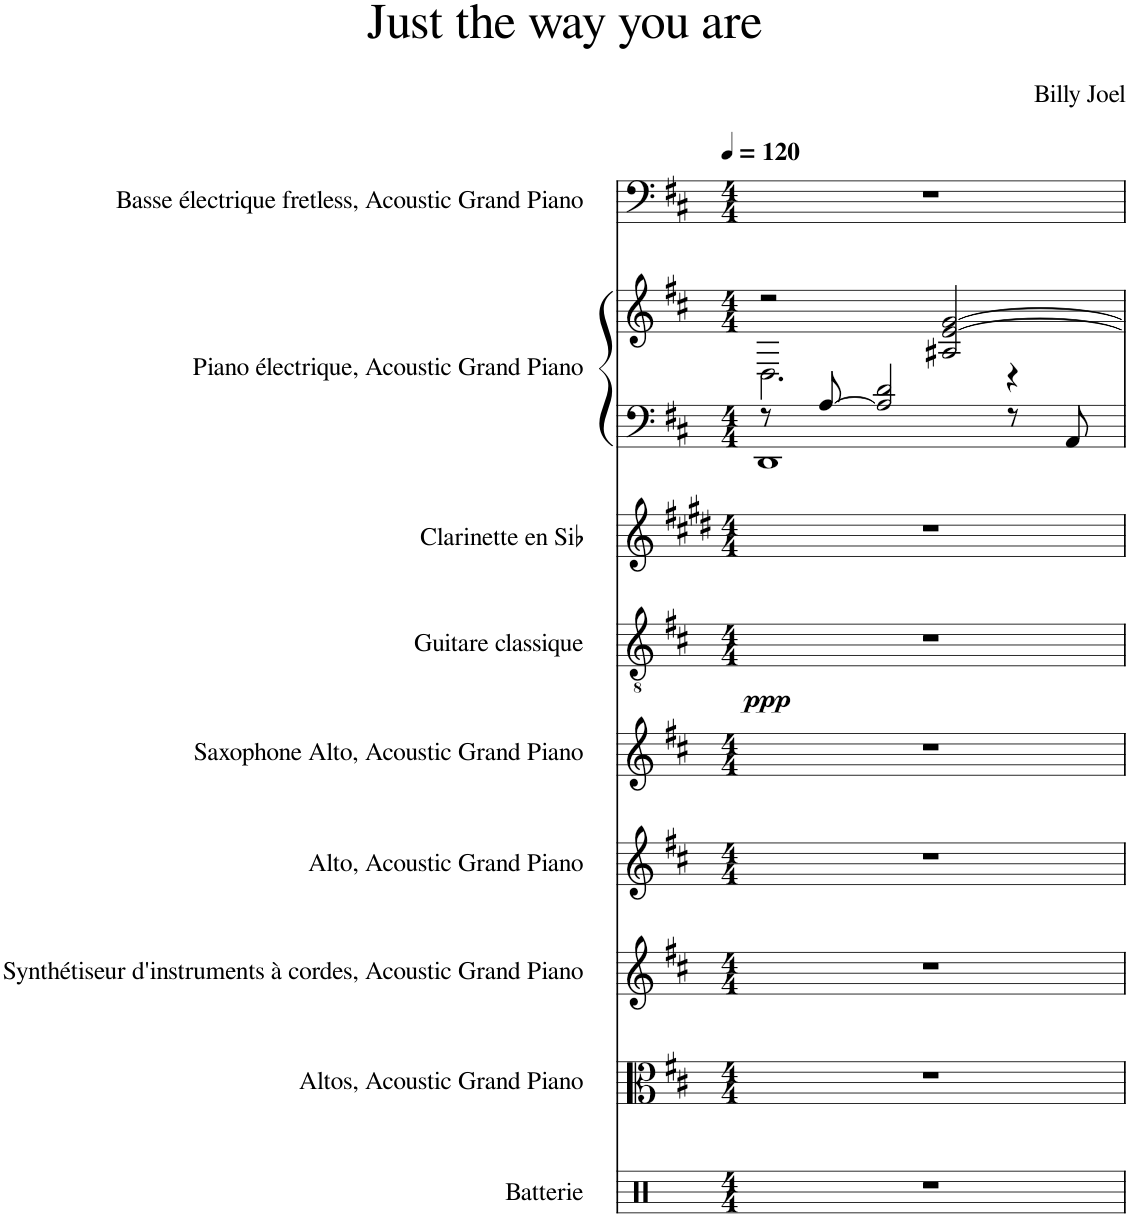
**kern	**kern	**kern	**kern	**kern	**kern	**dynam	**kern	**kern	**kern	**kern
*part9	*part8	*part7	*part6	*part5	*part4	*part4	*part3	*part2	*part2	*part1
*staff10	*staff9	*staff8	*staff7	*staff6	*staff5	*staff5	*staff4	*staff3	*staff2	*staff1
*I"Batterie	*I"Altos, Acoustic Grand Piano	*I"Synthétiseur d'instruments à cordes, Acoustic Grand Piano	*I"Alto, Acoustic Grand Piano	*I"Saxophone Alto, Acoustic Grand Piano	*I"Guitare classique	*	*I"Clarinette en Sib	*I"Piano électrique, Acoustic Grand Piano	*	*I"Basse électrique fretless, Acoustic Grand Piano
*I'Bat.	*I'Alt.	*I'Synth.	*I'A.	*I'Sax. A.	*I'Guit.	*	*I'Clar. Sib	*I'Pia. él.	*	*I'B. él. Frtl.
*clefX	*clefC3	*clefG2	*clefG2	*clefG2	*clefGv2	*	*clefG2	*clefF4	*clefG2	*clefF4
*	*	*	*	*Trd5c9	*	*	*Trd1c2	*	*	*Trd7c12
*k[]	*k[f#c#]	*k[f#c#]	*k[f#c#]	*k[f#c#]	*k[f#c#]	*	*k[f#c#g#d#]	*k[f#c#]	*k[f#c#]	*k[f#c#]
*M4/4	*M4/4	*M4/4	*M4/4	*M4/4	*M4/4	*	*M4/4	*M4/4	*M4/4	*M4/4
*MM120	*MM120	*MM120	*MM120	*MM120	*MM120	*	*MM120	*MM120	*MM120	*MM120
=1	=1	=1	=1	=1	=1	=1	=1	=1	=1	=1
*	*	*	*	*	*	*	*	*^	*^	*
!	!	!	!	!	!	!LO:DY:b	!	!	!	!	!	!
1r	1r	1r	1r	1r	1r	ppp	1r	8r	1DD	2r	2.D\	1r
.	.	.	.	.	.	.	.	[8A/	.	.	.	.
.	.	.	.	.	.	.	.	2A/] 2d/	.	.	.	.
.	.	.	.	.	.	.	.	.	.	2A#X/ [2e/ [2g/	.	.
.	.	.	.	.	.	.	.	8r	.	.	4r	.
.	.	.	.	.	.	.	.	8AA/	.	.	.	.
*	*	*	*	*	*	*	*	*v	*v	*	*	*
*	*	*	*	*	*	*	*	*	*v	*v	*
=	=	=	=	=	=	=	=	=	=	=
*-	*-	*-	*-	*-	*-	*-	*-	*-	*-	*-
